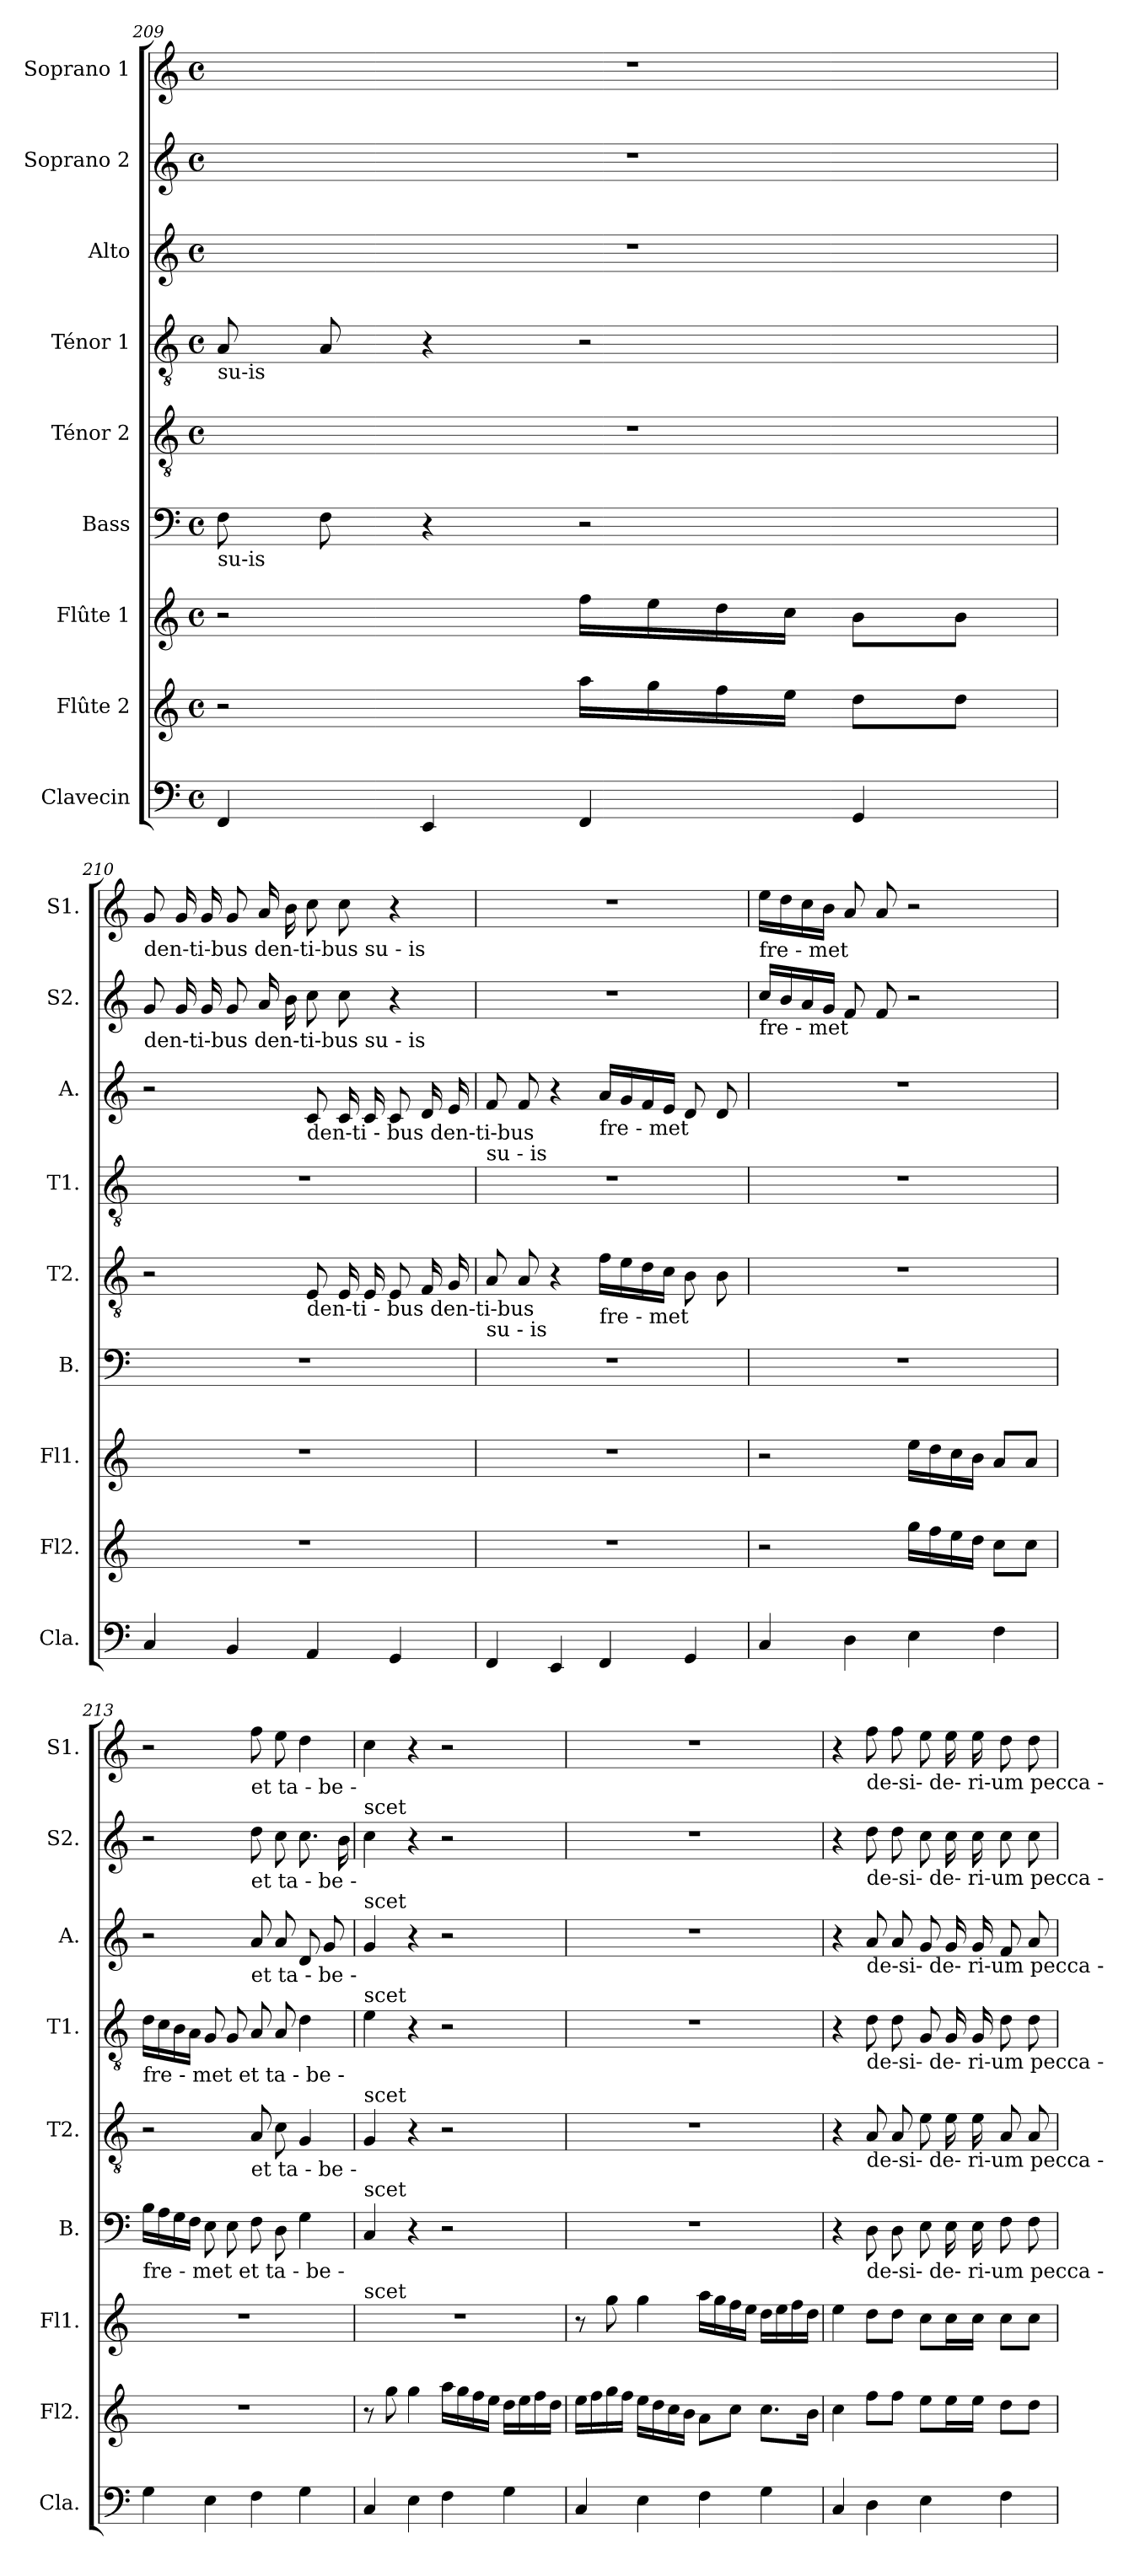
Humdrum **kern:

**kern	**kern	**kern	**kern	**kern	**kern	**kern	**kern	**kern
*part9	*part8	*part7	*part6	*part5	*part4	*part3	*part2	*part1
*staff9	*staff8	*staff7	*staff6	*staff5	*staff4	*staff3	*staff2	*staff1
*I"Clavecin	*I"Flûte 2	*I"Flûte 1	*I"Bass	*I"Ténor 2	*I"Ténor 1	*I"Alto	*I"Soprano 2	*I"Soprano 1
*I'Cla.	*I'Fl2.	*I'Fl1.	*I'B.	*I'T2.	*I'T1.	*I'A.	*I'S2.	*I'S1.
!!LO:PB:g=z
*clefF4	*clefG2	*clefG2	*clefF4	*clefGv2	*clefGv2	*clefG2	*clefG2	*clefG2
*k[]	*k[]	*k[]	*k[]	*k[]	*k[]	*k[]	*k[]	*k[]
*M4/4	*M4/4	*M4/4	*M4/4	*M4/4	*M4/4	*M4/4	*M4/4	*M4/4
*met(c)	*met(c)	*met(c)	*met(c)	*met(c)	*met(c)	*met(c)	*met(c)	*met(c)
=209	=209	=209	=209	=209	=209	=209	=209	=209
!	!	!	!	!	!LO:TX:b:t=su-is	!	!	!
!	!	!	!LO:TX:b:t=su-is	!	!	!	!	!
4FF/	2r	2r	8F\	1r	8A/	1r	1r	1r
.	.	.	8F\	.	8A/	.	.	.
4EE/	.	.	4r	.	4r	.	.	.
4FF/	16aa\LL	16ff\LL	2r	.	2r	.	.	.
.	16gg\	16ee\	.	.	.	.	.	.
.	16ff\	16dd\	.	.	.	.	.	.
.	16ee\JJ	16cc\JJ	.	.	.	.	.	.
4GG/	8dd\L	8b\L	.	.	.	.	.	.
.	8dd\J	8b\J	.	.	.	.	.	.
=210	=210	=210	=210	=210	=210	=210	=210	=210
!	!	!	!	!	!	!	!	!LO:TX:b:t=den-ti-bus den-ti-bus su - is
!	!	!	!	!	!	!	!LO:TX:b:t=den-ti-bus den-ti-bus su - is	!
4C/	1r	1r	1r	2r	1r	2r	8g/	8g/
.	.	.	.	.	.	.	16g/	16g/
.	.	.	.	.	.	.	16g/	16g/
4BB/	.	.	.	.	.	.	8g/	8g/
.	.	.	.	.	.	.	16a/	16a/
.	.	.	.	.	.	.	16b\	16b\
!	!	!	!	!	!	!LO:TX:b:t=den-ti - bus den-ti-bus	!	!
!	!	!	!	!LO:TX:b:t=den-ti - bus den-ti-bus	!	!	!	!
4AA/	.	.	.	8E/	.	8c/	8cc\	8cc\
.	.	.	.	16E/	.	16c/	8cc\	8cc\
.	.	.	.	16E/	.	16c/	.	.
4GG/	.	.	.	8E/	.	8c/	4r	4r
.	.	.	.	16F/	.	16d/	.	.
.	.	.	.	16G/	.	16e/	.	.
=211	=211	=211	=211	=211	=211	=211	=211	=211
!	!	!	!	!	!	!LO:TX:b:t=su - is	!	!
!	!	!	!	!LO:TX:b:t=su - is	!	!	!	!
4FF/	1r	1r	1r	8A/	1r	8f/	1r	1r
.	.	.	.	8A/	.	8f/	.	.
4EE/	.	.	.	4r	.	4r	.	.
!	!	!	!	!	!	!LO:TX:b:t=fre        -       met	!	!
!	!	!	!	!LO:TX:b:t=fre        -       met	!	!	!	!
4FF/	.	.	.	16f\LL	.	16a/LL	.	.
.	.	.	.	16e\	.	16g/	.	.
.	.	.	.	16d\	.	16f/	.	.
.	.	.	.	16c\JJ	.	16e/JJ	.	.
4GG/	.	.	.	8B\	.	8d/	.	.
.	.	.	.	8B\	.	8d/	.	.
!!LO:PB:g=z
=212	=212	=212	=212	=212	=212	=212	=212	=212
!	!	!	!	!	!	!	!	!LO:TX:b:t=fre        -      met
!	!	!	!	!	!	!	!LO:TX:b:t=fre        -      met	!
4C/	2r	2r	1r	1r	1r	1r	16cc/LL	16ee\LL
.	.	.	.	.	.	.	16b/	16dd\
.	.	.	.	.	.	.	16a/	16cc\
.	.	.	.	.	.	.	16g/JJ	16b\JJ
4D\	.	.	.	.	.	.	8f/	8a/
.	.	.	.	.	.	.	8f/	8a/
4E\	16gg\LL	16ee\LL	.	.	.	.	2r	2r
.	16ff\	16dd\	.	.	.	.	.	.
.	16ee\	16cc\	.	.	.	.	.	.
.	16dd\JJ	16b\JJ	.	.	.	.	.	.
4F\	8cc\L	8a/L	.	.	.	.	.	.
.	8cc\J	8a/J	.	.	.	.	.	.
=213	=213	=213	=213	=213	=213	=213	=213	=213
!	!	!	!	!	!LO:TX:b:t=fre        -       met et    ta - be     -	!	!	!
!	!	!	!LO:TX:b:t=fre        -       met et    ta - be     -	!	!	!	!	!
4G\	1r	1r	16B\LL	2r	16d\LL	2r	2r	2r
.	.	.	16A\	.	16c\	.	.	.
.	.	.	16G\	.	16B\	.	.	.
.	.	.	16F\JJ	.	16A\JJ	.	.	.
4E\	.	.	8E\	.	8G/	.	.	.
.	.	.	8E\	.	8G/	.	.	.
!	!	!	!	!	!	!	!	!LO:TX:b:t=et   ta - be     -
!	!	!	!	!	!	!	!LO:TX:b:t=et   ta - be     -	!
!	!	!	!	!	!	!LO:TX:b:t=et   ta - be     -	!	!
!	!	!	!	!LO:TX:b:t=et   ta - be     -	!	!	!	!
4F\	.	.	8F\	8A/	8A/	8a/	8dd\	8ff\
.	.	.	8D\	8c\	8A/	8a/	8cc\	8ee\
4G\	.	.	4G\	4G/	4d\	8d/	8.cc\	4dd\
.	.	.	.	.	.	8g/	.	.
.	.	.	.	.	.	.	16b\	.
=214	=214	=214	=214	=214	=214	=214	=214	=214
!	!	!	!	!	!	!	!	!LO:TX:b:t=scet
!	!	!	!	!	!	!	!LO:TX:b:t=scet	!
!	!	!	!	!	!	!LO:TX:b:t=scet	!	!
!	!	!	!	!	!LO:TX:b:t=scet	!	!	!
!	!	!	!	!LO:TX:b:t=scet	!	!	!	!
!	!	!	!LO:TX:b:t=scet	!	!	!	!	!
4C/	8r	1r	4C/	4G/	4e\	4g/	4cc\	4cc\
.	8gg\	.	.	.	.	.	.	.
4E\	4gg\	.	4r	4r	4r	4r	4r	4r
4F\	16aa\LL	.	2r	2r	2r	2r	2r	2r
.	16gg\	.	.	.	.	.	.	.
.	16ff\	.	.	.	.	.	.	.
.	16ee\JJ	.	.	.	.	.	.	.
4G\	16dd\LL	.	.	.	.	.	.	.
.	16ee\	.	.	.	.	.	.	.
.	16ff\	.	.	.	.	.	.	.
.	16dd\JJ	.	.	.	.	.	.	.
!!LO:PB:g=z
=215	=215	=215	=215	=215	=215	=215	=215	=215
4C/	16ee\LL	8r	1r	1r	1r	1r	1r	1r
.	16ff\	.	.	.	.	.	.	.
.	16gg\	8gg\	.	.	.	.	.	.
.	16ff\JJ	.	.	.	.	.	.	.
4E\	16ee\LL	4gg\	.	.	.	.	.	.
.	16dd\	.	.	.	.	.	.	.
.	16cc\	.	.	.	.	.	.	.
.	16b\JJ	.	.	.	.	.	.	.
4F\	8a\L	16aa\LL	.	.	.	.	.	.
.	.	16gg\	.	.	.	.	.	.
.	8cc\J	16ff\	.	.	.	.	.	.
.	.	16ee\JJ	.	.	.	.	.	.
4G\	8.cc\L	16dd\LL	.	.	.	.	.	.
.	.	16ee\	.	.	.	.	.	.
.	.	16ff\	.	.	.	.	.	.
.	16b\Jk	16dd\JJ	.	.	.	.	.	.
=216	=216	=216	=216	=216	=216	=216	=216	=216
4C/	4cc\	4ee\	4r	4r	4r	4r	4r	4r
!	!	!	!	!	!	!	!	!LO:TX:b:t=de-si- de- ri-um pecca -
!	!	!	!	!	!	!	!LO:TX:b:t=de-si- de- ri-um pecca -	!
!	!	!	!	!	!	!LO:TX:b:t=de-si- de- ri-um pecca -	!	!
!	!	!	!	!	!LO:TX:b:t=de-si- de- ri-um pecca -	!	!	!
!	!	!	!	!LO:TX:b:t=de-si- de- ri-um pecca -	!	!	!	!
!	!	!	!LO:TX:b:t=de-si- de- ri-um pecca -	!	!	!	!	!
4D\	8ff\L	8dd\L	8D\	8A/	8d\	8a/	8dd\	8ff\
.	8ff\J	8dd\J	8D\	8A/	8d\	8a/	8dd\	8ff\
4E\	8ee\L	8cc\L	8E\	8e\	8G/	8g/	8cc\	8ee\
.	16ee\L	16cc\L	16E\	16e\	16G/	16g/	16cc\	16ee\
.	16ee\JJ	16cc\JJ	16E\	16e\	16G/	16g/	16cc\	16ee\
4F\	8dd\L	8cc\L	8F\	8A/	8d\	8f/	8cc\	8dd\
.	8dd\J	8cc\J	8F\	8A/	8d\	8a/	8cc\	8dd\
=	=	=	=	=	=	=	=	=
*-	*-	*-	*-	*-	*-	*-	*-	*-
